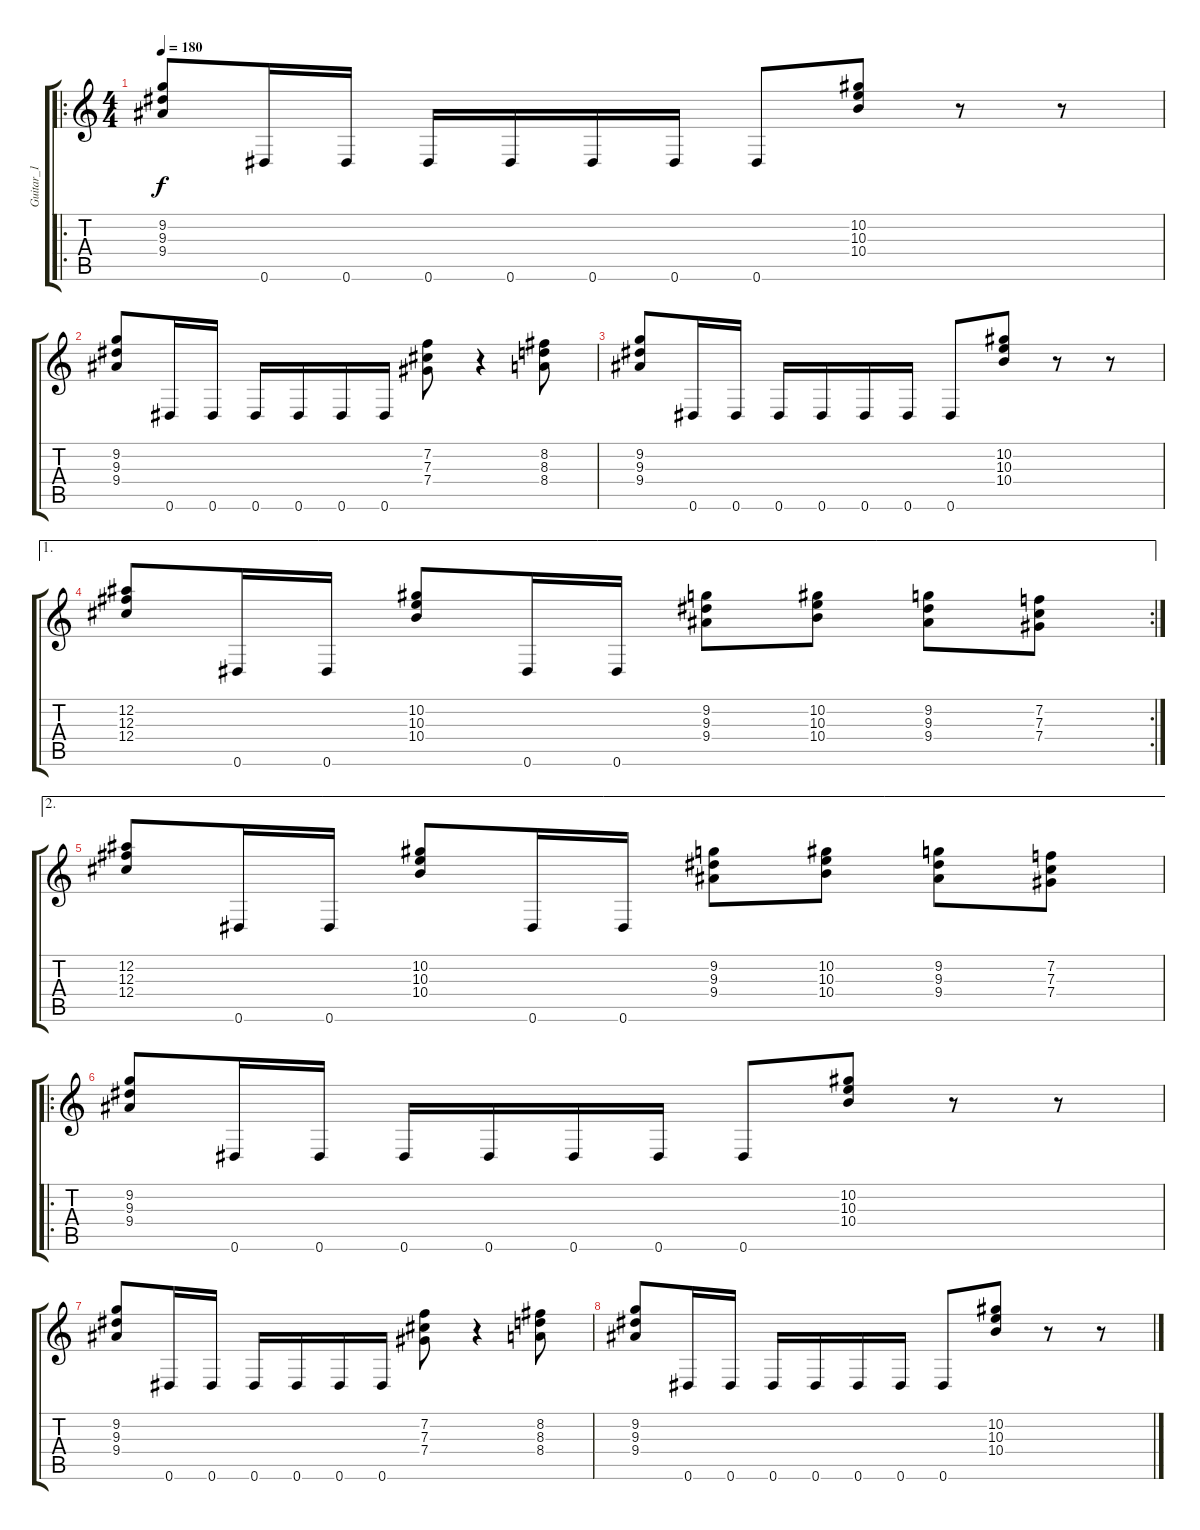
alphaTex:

\track ("Guitar_1" "Guitar_1") {instrument distortionguitar}
\staff {score tabs}
\tuning (Eb4 Bb3 Gb3 Db3 Ab2 Eb2) {hide}
\ro
\ts (4 4)
\tempo 180
\clef g2
\ks c
(9.2 9.3 9.4).8{dy f instrument distortionguitar} 0.6.16 0.6.16 0.6.16 0.6.16 0.6.16 0.6.16 0.6.8 (10.2 10.3 10.4).8 r.8 r.8 |
(9.2 9.3 9.4).8 0.6.16 0.6.16 0.6.16 0.6.16 0.6.16 0.6.16 (7.2 7.3 7.4).8 r.4 (8.2 8.3 8.4).8 |
(9.2 9.3 9.4).8 0.6.16 0.6.16 0.6.16 0.6.16 0.6.16 0.6.16 0.6.8 (10.2 10.3 10.4).8 r.8 r.8 |
\ae 1
\rc 2
(12.2 12.3 12.4).8 0.6.16 0.6.16 (10.2 10.3 10.4).8 0.6.16 0.6.16 (9.2 9.3 9.4).8 (10.2 10.3 10.4).8 (9.2 9.3 9.4).8 (7.2 7.3 7.4).8 |
\ae 2
(12.2 12.3 12.4).8 0.6.16 0.6.16 (10.2 10.3 10.4).8 0.6.16 0.6.16 (9.2 9.3 9.4).8 (10.2 10.3 10.4).8 (9.2 9.3 9.4).8 (7.2 7.3 7.4).8 |
\ro
(9.2 9.3 9.4).8 0.6.16 0.6.16 0.6.16 0.6.16 0.6.16 0.6.16 0.6.8 (10.2 10.3 10.4).8 r.8 r.8 |
(9.2 9.3 9.4).8 0.6.16 0.6.16 0.6.16 0.6.16 0.6.16 0.6.16 (7.2 7.3 7.4).8 r.4 (8.2 8.3 8.4).8 |
(9.2 9.3 9.4).8 0.6.16 0.6.16 0.6.16 0.6.16 0.6.16 0.6.16 0.6.8 (10.2 10.3 10.4).8 r.8 r.8
